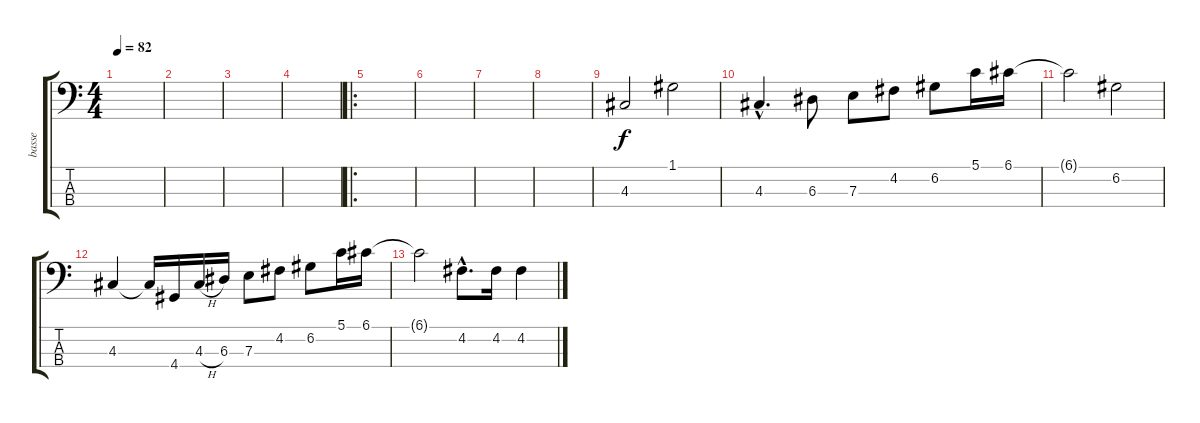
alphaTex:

\track ("basse" "basse") {instrument electricbassfinger}
\staff {score tabs}
\tuning (G2 D2 A1 E1) {hide}
\ts (4 4)
\tempo 82
\clef f4
\ks c
|
|
|
|
\ro
|
|
|
|
4.3.2 1.1.2 |
4.3{hac}.4{d} 6.3.8 7.3.8 4.2.8 6.2.8 5.1.16 6.1.16 |
6.1{t}.2 6.2.2 |
4.3.4 4.3{t}.16 4.4.16 4.3{h}.16 6.3.16 7.3.8 4.2.8 6.2.8 5.1.16 6.1.16 |
6.1{t}.2 4.2{hac}.8{d} 4.2.16 4.2.4
